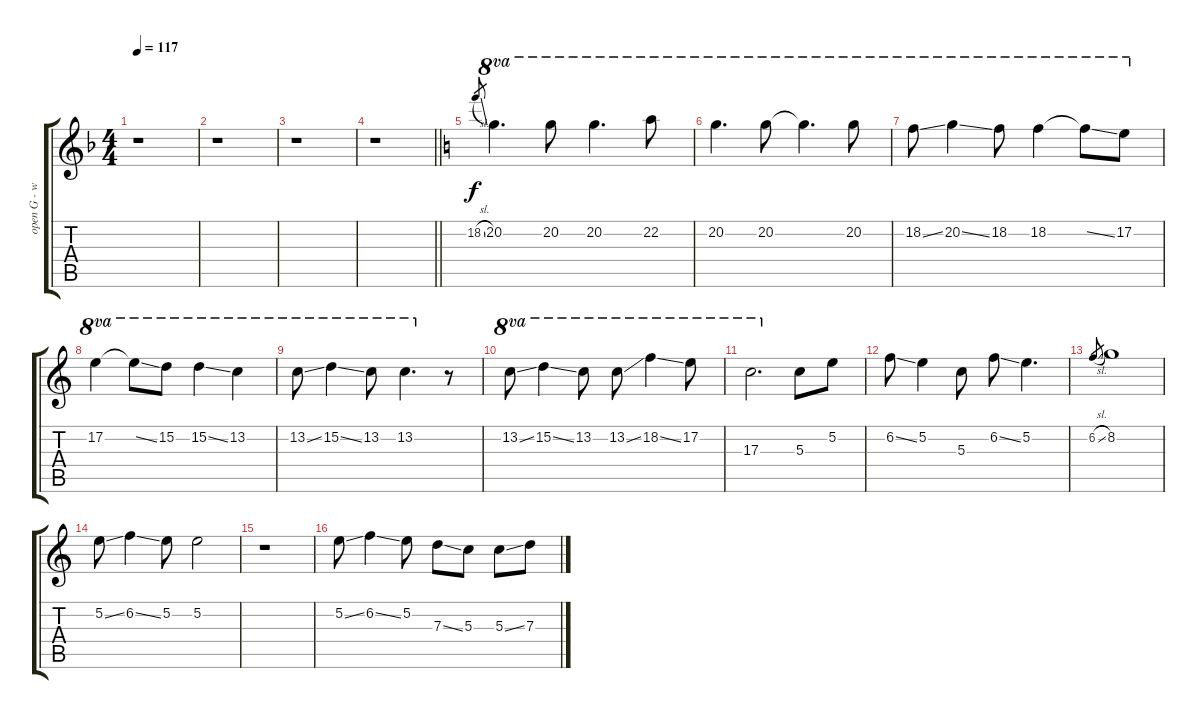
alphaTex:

\track ("open G - w/slide" "open G - w") {instrument electricguitarjazz}
\staff {score tabs}
\tuning (D4 B3 G3 D3 G2 D2) {hide}
\ts (4 4)
\tempo 117
\clef g2
\ks f
r.1{dy f} |
r.1 |
r.1 |
\barLineRight lightlight
r.1 |
\ks c
18.2{sl}.8{gr} 20.2.4{d ot 8va} 20.2.8{ot 8va} 20.2.4{d ot 8va} 22.2.8{ot 8va} |
20.2.4{d ot 8va} 20.2.8{ot 8va} 20.2{t}.4{d ot 8va} 20.2.8{ot 8va} |
18.2{ss}.8{ot 8va} 20.2{ss}.4{ot 8va} 18.2.8{ot 8va} 18.2.4{ot 8va} 18.2{ss t}.8{ot 8va} 17.2.8{ot 8va} |
17.2.4{ot 8va} 17.2{ss t}.8{ot 8va} 15.2.8{ot 8va} 15.2{ss}.4{ot 8va} 13.2.4{ot 8va} |
13.2{ss}.8{ot 8va} 15.2{ss}.4{ot 8va} 13.2.8{ot 8va} 13.2.4{d ot 8va} r.8 |
13.2{ss}.8{ot 8va} 15.2{ss}.4{ot 8va} 13.2.8{ot 8va} 13.2{ss}.8{ot 8va} 18.2{ss}.4{ot 8va} 17.2.8{ot 8va} |
17.3.2{d ot 8va} 5.3.8 5.2.8 |
6.2{ss}.8 5.2.4 5.3.8 6.2{ss}.8 5.2.4{d} |
6.2{sl}.8{gr} 8.2.1 |
5.2{ss}.8 6.2{ss}.4 5.2.8 5.2.2 |
r.1 |
5.2{ss}.8 6.2{ss}.4 5.2.8 7.3{ss}.8 5.3.8 5.3{ss}.8 7.3.8
